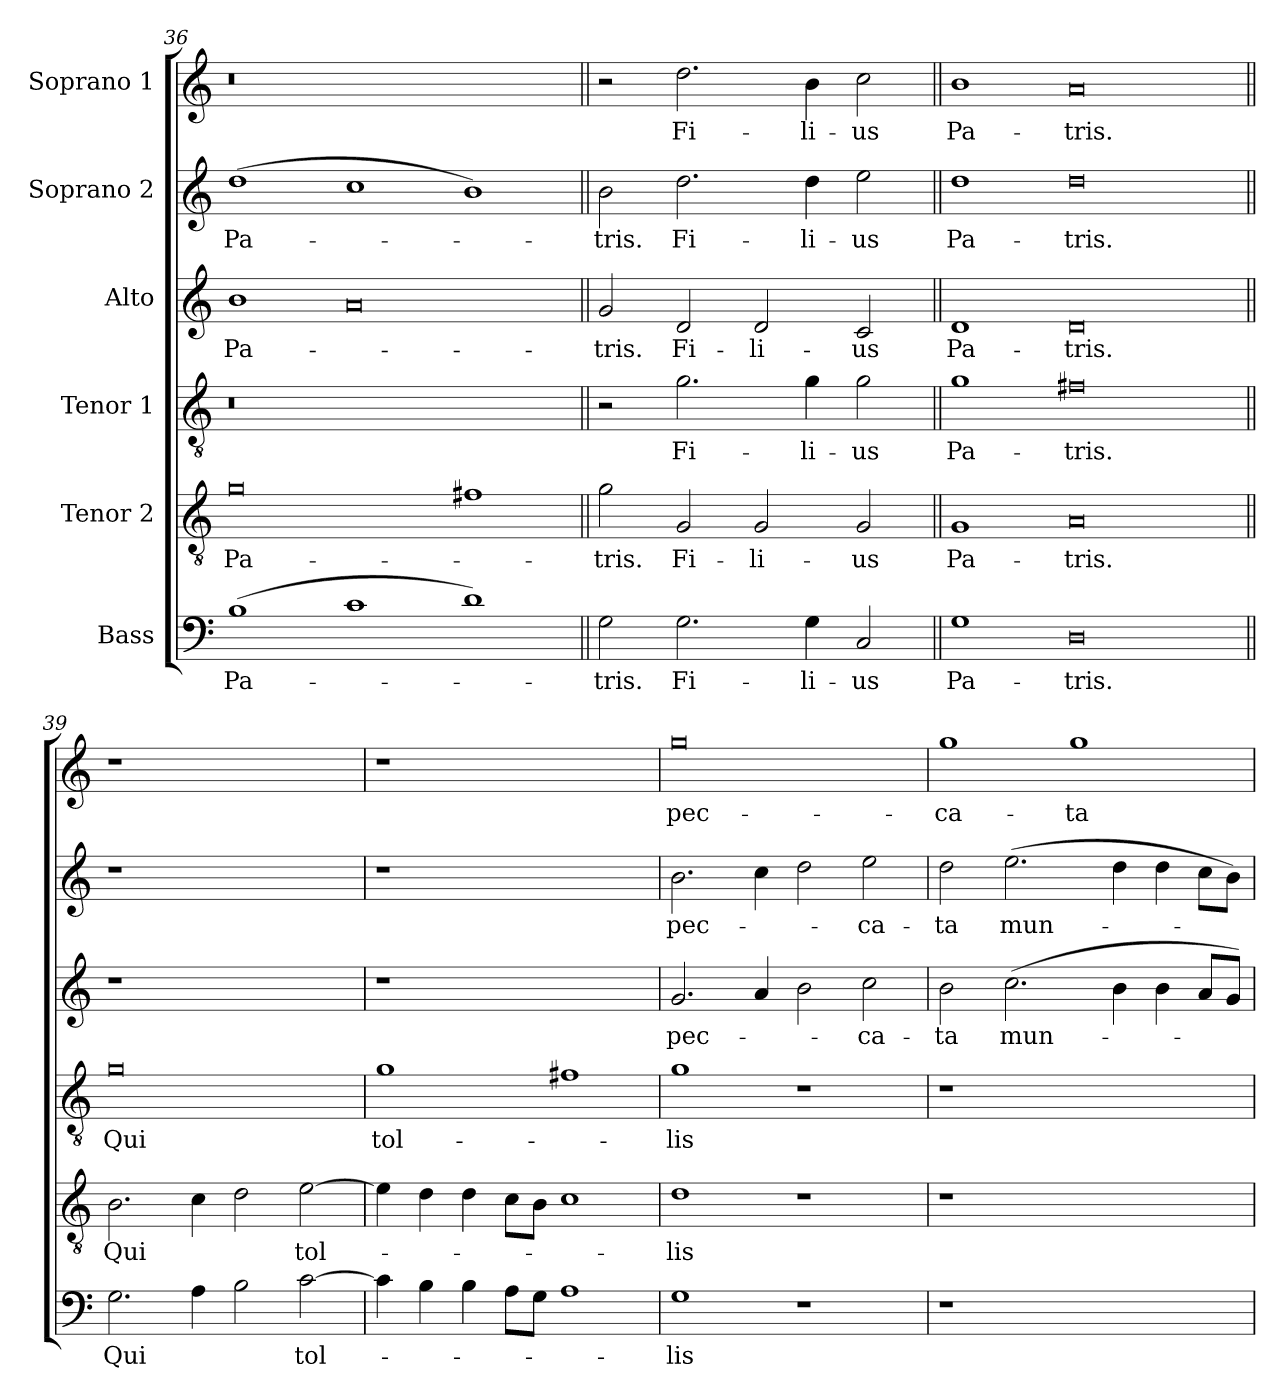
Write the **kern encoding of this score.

**kern	**text	**kern	**text	**kern	**text	**kern	**text	**kern	**text	**kern	**text
*part6	*part6	*part5	*part5	*part4	*part4	*part3	*part3	*part2	*part2	*part1	*part1
*staff6	*staff6	*staff5	*staff5	*staff4	*staff4	*staff3	*staff3	*staff2	*staff2	*staff1	*staff1
*I"Bass	*	*I"Tenor 2	*	*I"Tenor 1	*	*I"Alto	*	*I"Soprano 2	*	*I"Soprano 1	*
*clefF4	*	*clefGv2	*	*clefGv2	*	*clefG2	*	*clefG2	*	*clefG2	*
*k[]	*	*k[]	*	*k[]	*	*k[]	*	*k[]	*	*k[]	*
*C:	*	*C:	*	*C:	*	*C:	*	*C:	*	*C:	*
=36	=36	=36	=36	=36	=36	=36	=36	=36	=36	=36	=36
(1B	Pa-	0g	Pa-	0.r	.	1b	Pa-	(1dd	Pa-	0.r	.
1c	.	.	.	.	.	0a	.	1cc	.	.	.
1d)	.	1f#X	.	.	.	.	.	1b)	.	.	.
=37||	=37||	=37||	=37||	=37||	=37||	=37||	=37||	=37||	=37||	=37||	=37||
2G\	tris.	2g\	tris.	2r	.	2g/	-tris.	2b\	-tris.	2r	.
2.G\	Fi-	2G/	Fi-	2.g\	Fi-	2d/	Fi-	2.dd\	Fi-	2.dd\	Fi-
.	.	2G/	-li-	.	.	2d/	-li-	.	.	.	.
4G\	-li-	.	.	4g\	-li-	.	.	4dd\	-li-	4b\	-li-
2C></	-us	2G></	-us	2g<<\	-us	2c>>/	-us	2ee<<\	-us	2cc><\	-us
=38||	=38||	=38||	=38||	=38||	=38||	=38||	=38||	=38||	=38||	=38||	=38||
1G	Pa-	1G	Pa-	1g	Pa-	1d	Pa-	1dd	Pa-	1b	Pa-
0D	-tris.	0A	-tris.	0f#X	-tris.	0d	-tris.	0dd	-tris.	0a	-tris.
!!LO:PB:g=z
=39||	=39||	=39||	=39||	=39||	=39||	=39||	=39||	=39||	=39||	=39||	=39||
2.G\	Qui	2.B\	Qui	0g	Qui	1r	.	1r	.	1r	.
4A\	.	4c\	.	.	.	.	.	.	.	.	.
2B\	.	2d\	.	.	.	1ryy	.	1ryy	.	1ryy	.
[2c\	tol-	[2e\	tol-	.	.	.	.	.	.	.	.
=40	=40	=40	=40	=40	=40	=40	=40	=40	=40	=40	=40
4c\]	.	4e\]	.	1g	tol-	1r	.	1r	.	1r	.
4B\	.	4d\	.	.	.	.	.	.	.	.	.
4B\	.	4d\	.	.	.	.	.	.	.	.	.
8A\L	.	8c\L	.	.	.	.	.	.	.	.	.
8G\J	.	8B\J	.	.	.	.	.	.	.	.	.
1A	.	1c	.	1f#X	.	1ryy	.	1ryy	.	1ryy	.
=41	=41	=41	=41	=41	=41	=41	=41	=41	=41	=41	=41
1G	-lis	1d	-lis	1g	-lis	2.g/	pec-	2.b\	pec-	0gg	pec-
.	.	.	.	.	.	4a/	.	4cc\	.	.	.
1r	.	1r	.	1r	.	2b\	.	2dd\	.	.	.
.	.	.	.	.	.	2cc\	-ca-	2ee\	-ca-	.	.
=42	=42	=42	=42	=42	=42	=42	=42	=42	=42	=42	=42
1r	.	1r	.	1r	.	2b\	-ta	2dd\	-ta	1gg	-ca-
.	.	.	.	.	.	(2.cc\	mun-	(2.ee\	mun-	.	.
1ryy	.	1ryy	.	1ryy	.	.	.	.	.	1gg	-ta
.	.	.	.	.	.	4b\	.	4dd\	.	.	.
.	.	.	.	.	.	4b\	.	4dd\	.	.	.
.	.	.	.	.	.	8a/L	.	8cc\L	.	.	.
.	.	.	.	.	.	8g/J)	.	8b\J)	.	.	.
=	=	=	=	=	=	=	=	=	=	=	=
*-	*-	*-	*-	*-	*-	*-	*-	*-	*-	*-	*-
